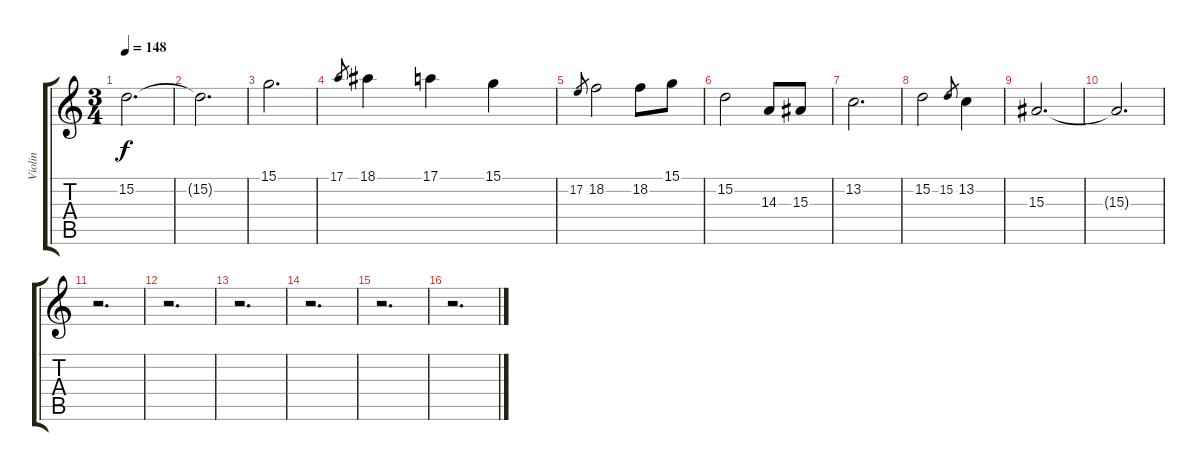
\track ("Violin" "Violin") {instrument violin}
\staff {score tabs}
\tuning (E4 B3 G3 D3 A2 E2) {hide}
\ts (3 4)
\tempo 148
\clef g2
\ks c
15.2.2{d dy f} |
15.2{t}.2{d} |
15.1.2{d} |
17.1.8{gr} 18.1.4 17.1.4 15.1.4 |
17.2.8{gr} 18.2.2 18.2.8 15.1.8 |
15.2.2 14.3.8 15.3.8 |
13.2.2{d} |
15.2.2 15.2.8{gr} 13.2.4 |
15.3.2{d} |
15.3{t}.2{d} |
r.2{d} |
r.2{d} |
r.2{d} |
r.2{d} |
r.2{d} |
r.2{d}
